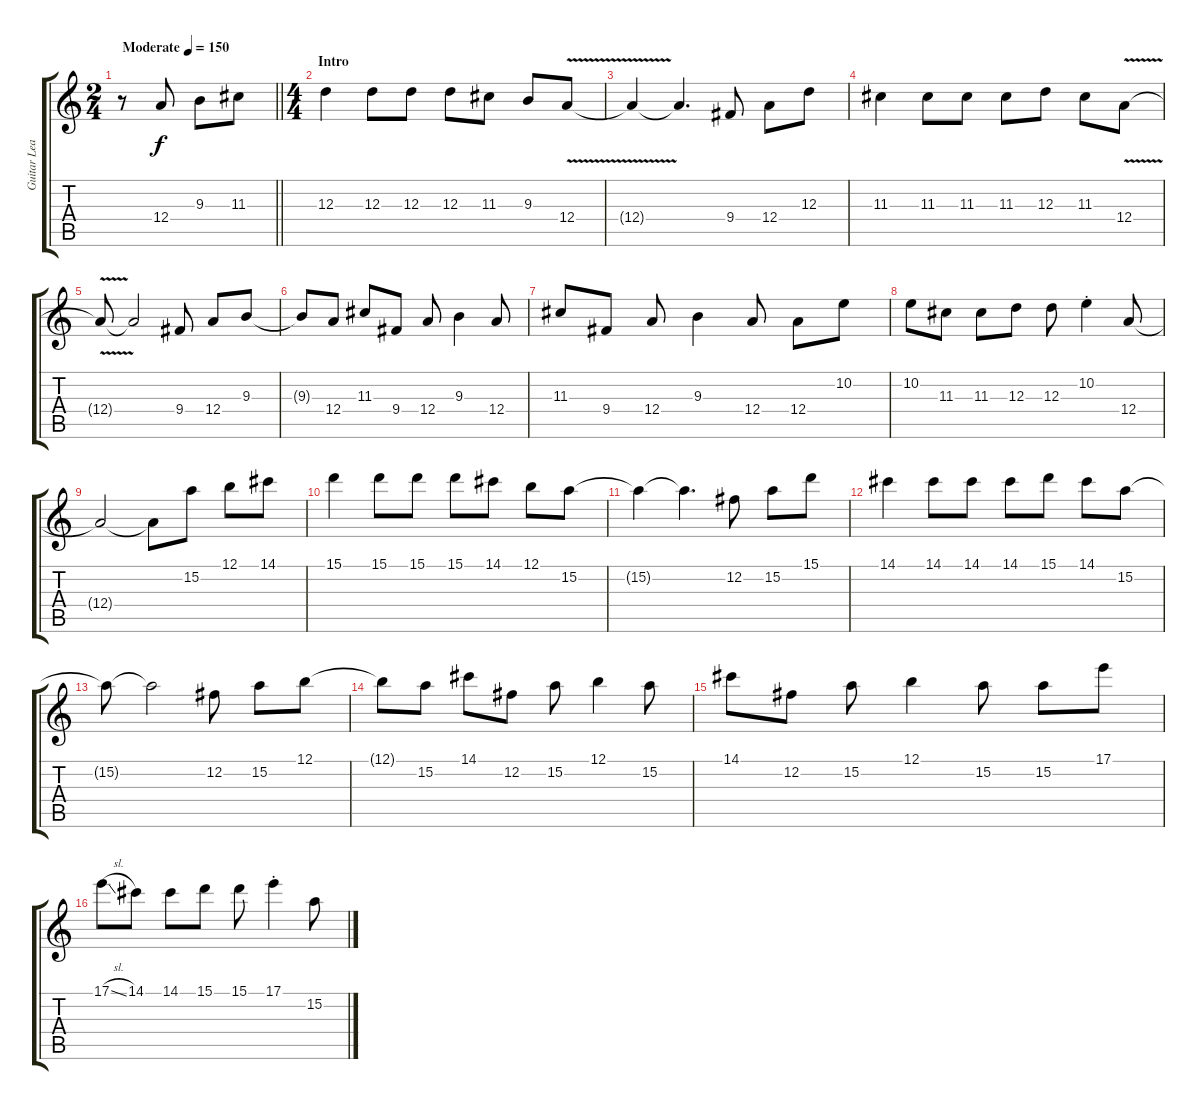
\track ("Guitar Lead" "Guitar Lea") {instrument overdrivenguitar}
\staff {score tabs}
\tuning (B3 Gb3 D3 A2 E2 B1) {hide}
\ts (2 4)
\tempo (150 "Moderate")
\clef g2
\barLineRight lightlight
\ks c
r.8{dy f instrument overdrivenguitar} 12.4.8 9.3.8 11.3.8 |
\ts (4 4)
\section ("" "Intro")
12.3.4 12.3.8 12.3.8 12.3.8 11.3.8 9.3.8 12.4{v}.8 |
12.4{t}.4 12.4{t}.4{d} 9.4.8 12.4.8 12.3.8 |
11.3.4 11.3.8 11.3.8 11.3.8 12.3.8 11.3.8 12.4{v}.8 |
12.4{t}.8 12.4{t}.2 9.4.8 12.4.8 9.3.8 |
9.3{t}.8 12.4.8 11.3.8 9.4.8 12.4.8 9.3.4 12.4.8 |
11.3.8 9.4.8 12.4.8 9.3.4 12.4.8 12.4.8 10.2.8 |
10.2.8 11.3.8 11.3.8 12.3.8 12.3.8 10.2{st}.4 12.4.8 |
12.4{t}.2 12.4{t}.8 15.2.8 12.1.8 14.1.8 |
15.1.4 15.1.8 15.1.8 15.1.8 14.1.8 12.1.8 15.2.8 |
15.2{t}.4 15.2{t}.4{d} 12.2.8 15.2.8 15.1.8 |
14.1.4 14.1.8 14.1.8 14.1.8 15.1.8 14.1.8 15.2.8 |
15.2{t}.8 15.2{t}.2 12.2.8 15.2.8 12.1.8 |
12.1{t}.8 15.2.8 14.1.8 12.2.8 15.2.8 12.1.4 15.2.8 |
14.1.8 12.2.8 15.2.8 12.1.4 15.2.8 15.2.8 17.1.8 |
17.1{sl}.8 14.1.8 14.1.8 15.1.8 15.1.8 17.1{st}.4 15.2.8
